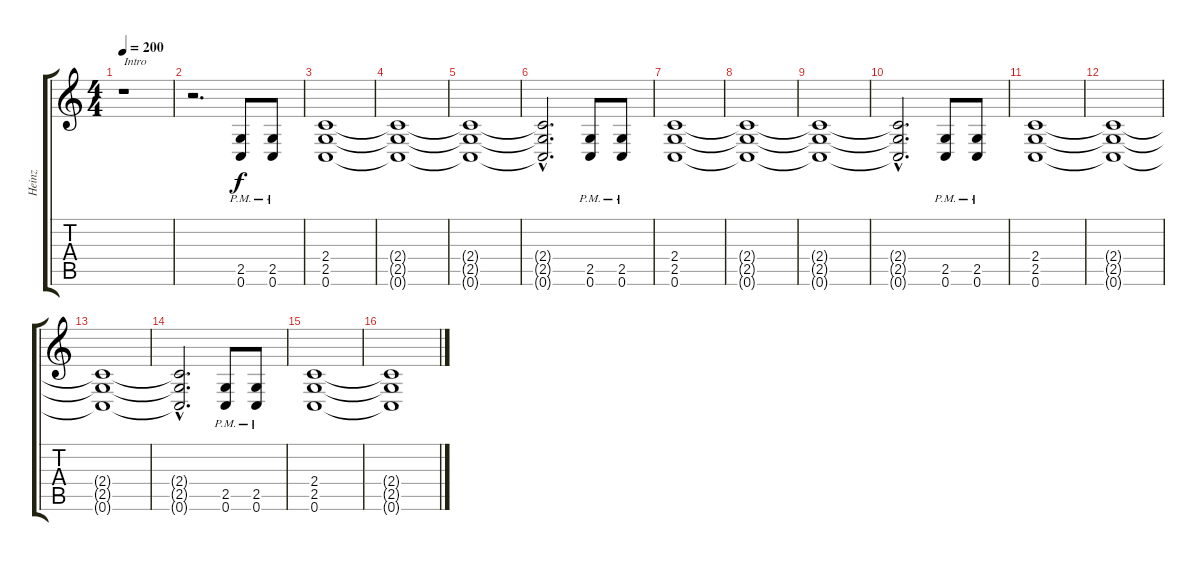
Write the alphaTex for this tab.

\track ("Heinz" "Heinz") {instrument distortionguitar}
\staff {score tabs}
\tuning (C4 G3 Eb3 Bb2 F2 C2) {hide}
\ts (4 4)
\tempo 200
\clef g2
\ks c
r.1{txt "Intro" dy f instrument distortionguitar} |
r.2{d} (2.5{pm} 0.6{pm}).8 (2.5{pm} 0.6{pm}).8 |
(2.4 2.5 0.6).1 |
(2.4{t} 2.5{t} 0.6{t}).1 |
(2.4{t} 2.5{t} 0.6{t}).1 |
(2.4{hac t} 2.5{hac t} 0.6{hac t}).2{d} (2.5{pm} 0.6{pm}).8 (2.5{pm} 0.6{pm}).8 |
(2.4 2.5 0.6).1 |
(2.4{t} 2.5{t} 0.6{t}).1 |
(2.4{t} 2.5{t} 0.6{t}).1 |
(2.4{hac t} 2.5{hac t} 0.6{hac t}).2{d} (2.5{pm} 0.6{pm}).8 (2.5{pm} 0.6{pm}).8 |
(2.4 2.5 0.6).1 |
(2.4{t} 2.5{t} 0.6{t}).1 |
(2.4{t} 2.5{t} 0.6{t}).1 |
(2.4{hac t} 2.5{hac t} 0.6{hac t}).2{d} (2.5{pm} 0.6{pm}).8 (2.5{pm} 0.6{pm}).8 |
(2.4 2.5 0.6).1 |
(2.4{t} 2.5{t} 0.6{t}).1
